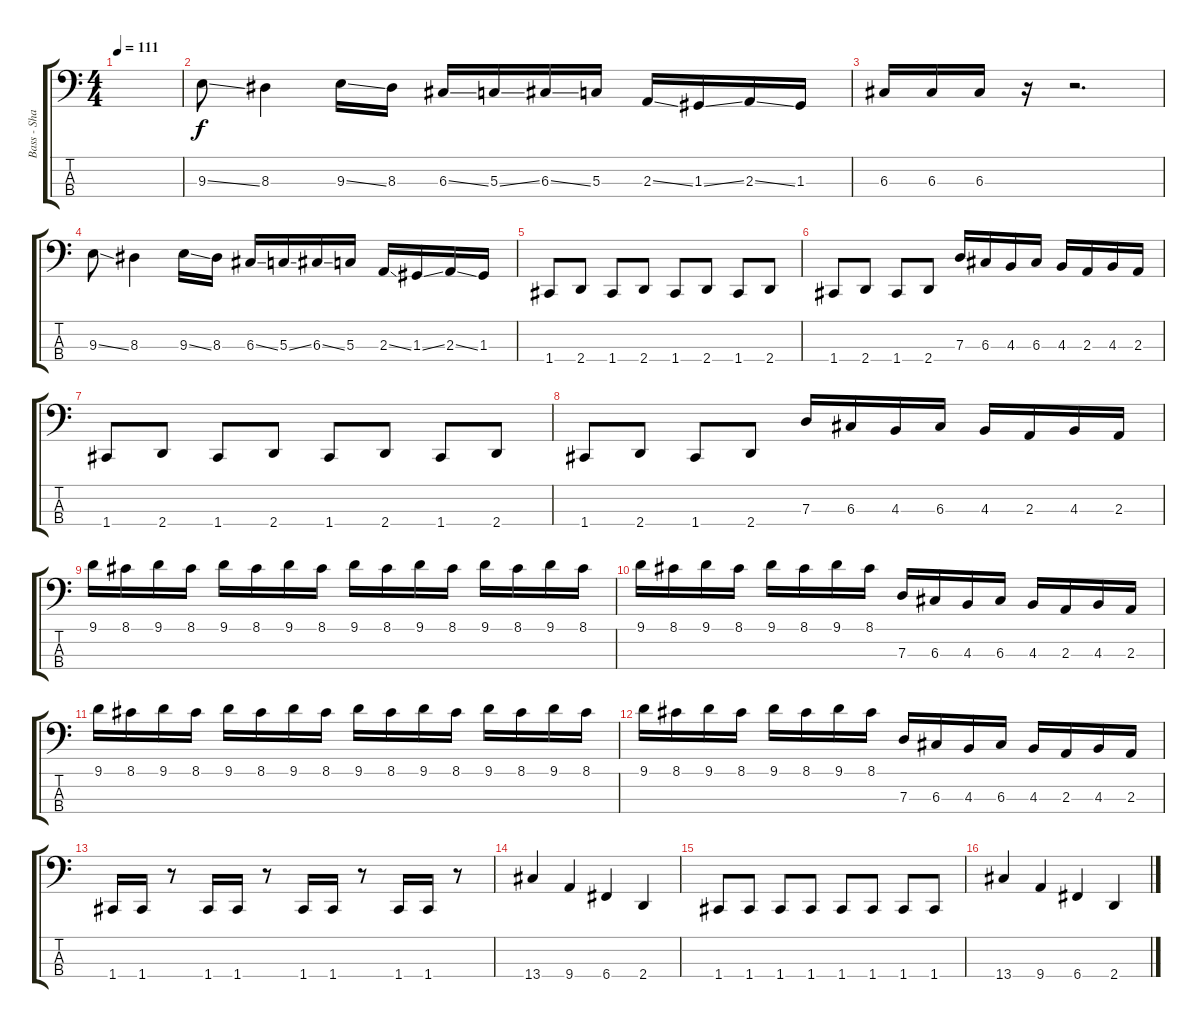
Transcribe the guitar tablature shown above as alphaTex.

\track ("Bass - Shavo" "Bass - Sha") {instrument electricbassfinger}
\staff {score tabs}
\tuning (F2 C2 G1 C1) {hide}
\ts (4 4)
\tempo 111
\clef f4
\ks c
|
9.3{ss}.8 8.3.4 9.3{ss}.16 8.3.16 6.3{ss}.16 5.3{ss}.16 6.3{ss}.16 5.3.16 2.3{ss}.16 1.3{ss}.16 2.3{ss}.16 1.3.16 |
6.3.16 6.3.16 6.3.16 r.16 r.2{d} |
9.3{ss}.8 8.3.4 9.3{ss}.16 8.3.16 6.3{ss}.16 5.3{ss}.16 6.3{ss}.16 5.3.16 2.3{ss}.16 1.3{ss}.16 2.3{ss}.16 1.3.16 |
1.4.8 2.4.8 1.4.8 2.4.8 1.4.8 2.4.8 1.4.8 2.4.8 |
1.4.8 2.4.8 1.4.8 2.4.8 7.3.16 6.3.16 4.3.16 6.3.16 4.3.16 2.3.16 4.3.16 2.3.16 |
1.4.8 2.4.8 1.4.8 2.4.8 1.4.8 2.4.8 1.4.8 2.4.8 |
1.4.8 2.4.8 1.4.8 2.4.8 7.3.16 6.3.16 4.3.16 6.3.16 4.3.16 2.3.16 4.3.16 2.3.16 |
9.1.16 8.1.16 9.1.16 8.1.16 9.1.16 8.1.16 9.1.16 8.1.16 9.1.16 8.1.16 9.1.16 8.1.16 9.1.16 8.1.16 9.1.16 8.1.16 |
9.1.16 8.1.16 9.1.16 8.1.16 9.1.16 8.1.16 9.1.16 8.1.16 7.3.16 6.3.16 4.3.16 6.3.16 4.3.16 2.3.16 4.3.16 2.3.16 |
9.1.16 8.1.16 9.1.16 8.1.16 9.1.16 8.1.16 9.1.16 8.1.16 9.1.16 8.1.16 9.1.16 8.1.16 9.1.16 8.1.16 9.1.16 8.1.16 |
9.1.16 8.1.16 9.1.16 8.1.16 9.1.16 8.1.16 9.1.16 8.1.16 7.3.16 6.3.16 4.3.16 6.3.16 4.3.16 2.3.16 4.3.16 2.3.16 |
1.4.16 1.4.16 r.8 1.4.16 1.4.16 r.8 1.4.16 1.4.16 r.8 1.4.16 1.4.16 r.8 |
13.4.4 9.4.4 6.4.4 2.4.4 |
1.4.8 1.4.8 1.4.8 1.4.8 1.4.8 1.4.8 1.4.8 1.4.8 |
13.4.4 9.4.4 6.4.4 2.4.4
